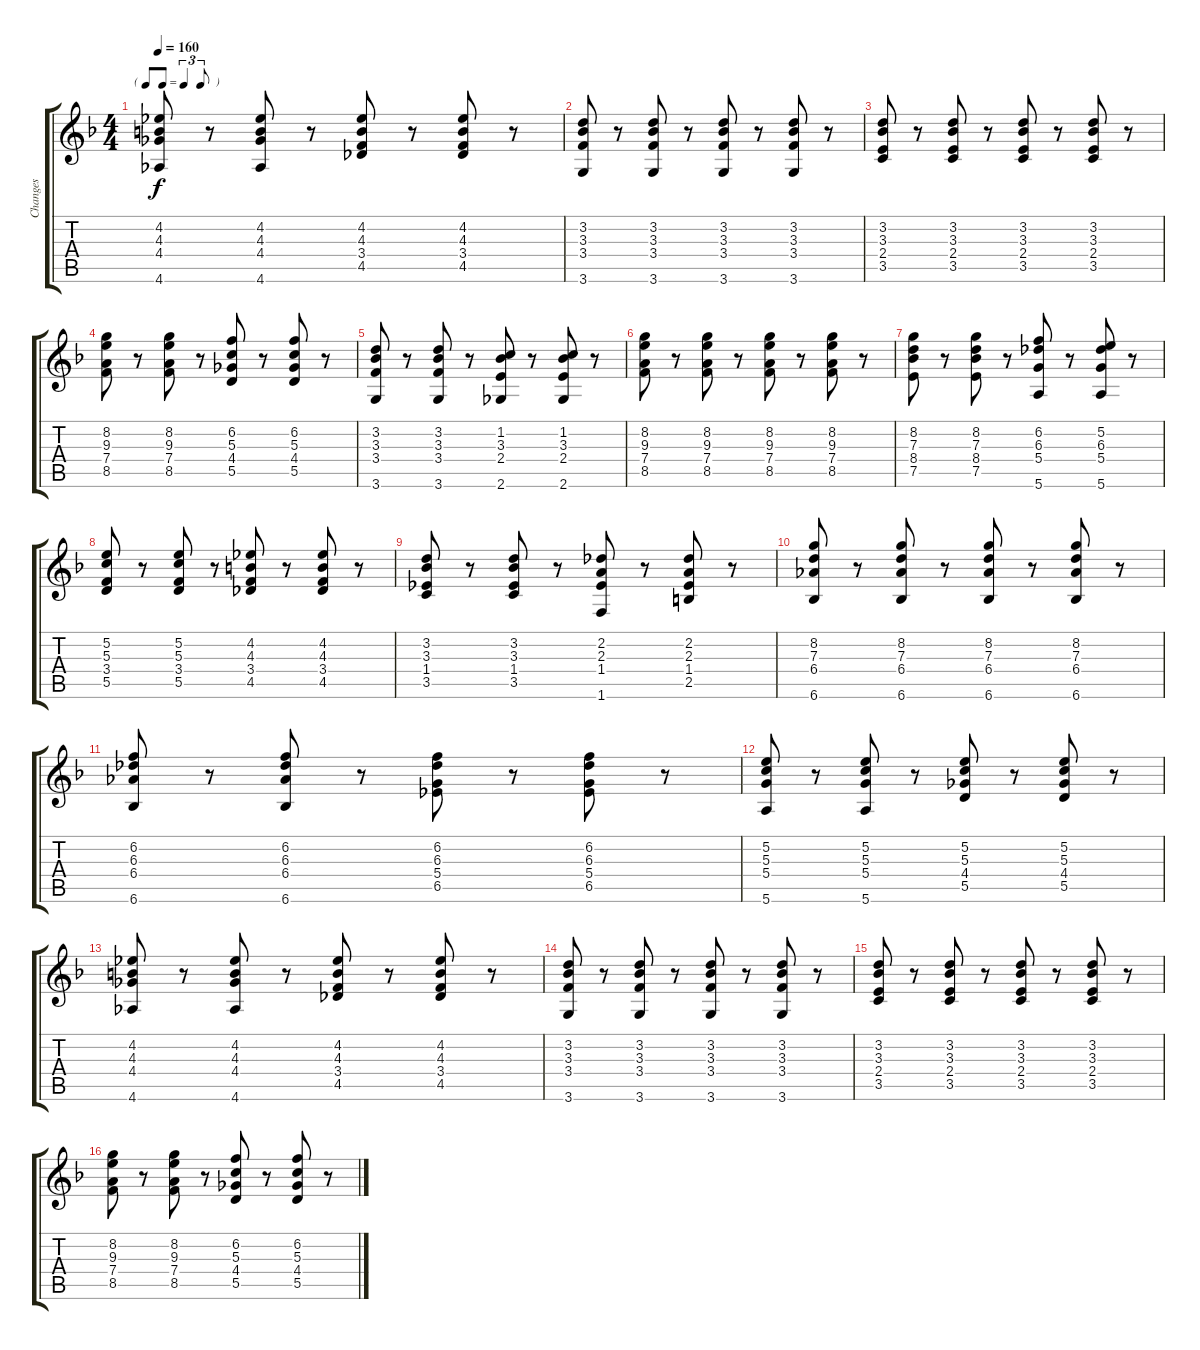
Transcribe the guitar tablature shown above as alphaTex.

\track ("Changes" "Changes") {instrument acousticguitarsteel}
\staff {score tabs}
\tuning (E4 B3 G3 D3 A2 E2) {hide}
\ts (4 4)
\tf triplet8th
\tempo 160
\clef g2
\ks f
(4.2 4.3 4.4 4.6).8{dy f} r.8 (4.2 4.3 4.4 4.6).8 r.8 (4.2 4.3 3.4 4.5).8 r.8 (4.2 4.3 3.4 4.5).8 r.8 |
(3.2 3.3 3.4 3.6).8 r.8 (3.2 3.3 3.4 3.6).8 r.8 (3.2 3.3 3.4 3.6).8 r.8 (3.2 3.3 3.4 3.6).8 r.8 |
(3.2 3.3 2.4 3.5).8 r.8 (3.2 3.3 2.4 3.5).8 r.8 (3.2 3.3 2.4 3.5).8 r.8 (3.2 3.3 2.4 3.5).8 r.8 |
(8.2 9.3 7.4 8.5).8 r.8 (8.2 9.3 7.4 8.5).8 r.8 (6.2 5.3 4.4 5.5).8 r.8 (6.2 5.3 4.4 5.5).8 r.8 |
(3.2 3.3 3.4 3.6).8 r.8 (3.2 3.3 3.4 3.6).8 r.8 (1.2 3.3 2.4 2.6).8 r.8 (1.2 3.3 2.4 2.6).8 r.8 |
(8.2 9.3 7.4 8.5).8 r.8 (8.2 9.3 7.4 8.5).8 r.8 (8.2 9.3 7.4 8.5).8 r.8 (8.2 9.3 7.4 8.5).8 r.8 |
(8.2 7.3 8.4 7.5).8 r.8 (8.2 7.3 8.4 7.5).8 r.8 (6.2 6.3 5.4 5.6).8 r.8 (5.2 6.3 5.4 5.6).8 r.8 |
(5.2 5.3 3.4 5.5).8 r.8 (5.2 5.3 3.4 5.5).8 r.8 (4.2 4.3 3.4 4.5).8 r.8 (4.2 4.3 3.4 4.5).8 r.8 |
(3.2 3.3 1.4 3.5).8 r.8 (3.2 3.3 1.4 3.5).8 r.8 (2.2 2.3 1.4 1.6).8 r.8 (2.2 2.3 1.4 2.5).8 r.8 |
(8.2 7.3 6.4 6.6).8 r.8 (8.2 7.3 6.4 6.6).8 r.8 (8.2 7.3 6.4 6.6).8 r.8 (8.2 7.3 6.4 6.6).8 r.8 |
(6.2 6.3 6.4 6.6).8 r.8 (6.2 6.3 6.4 6.6).8 r.8 (6.2 6.3 5.4 6.5).8 r.8 (6.2 6.3 5.4 6.5).8 r.8 |
(5.2 5.3 5.4 5.6).8 r.8 (5.2 5.3 5.4 5.6).8 r.8 (5.2 5.3 4.4 5.5).8 r.8 (5.2 5.3 4.4 5.5).8 r.8 |
(4.2 4.3 4.4 4.6).8 r.8 (4.2 4.3 4.4 4.6).8 r.8 (4.2 4.3 3.4 4.5).8 r.8 (4.2 4.3 3.4 4.5).8 r.8 |
(3.2 3.3 3.4 3.6).8 r.8 (3.2 3.3 3.4 3.6).8 r.8 (3.2 3.3 3.4 3.6).8 r.8 (3.2 3.3 3.4 3.6).8 r.8 |
(3.2 3.3 2.4 3.5).8 r.8 (3.2 3.3 2.4 3.5).8 r.8 (3.2 3.3 2.4 3.5).8 r.8 (3.2 3.3 2.4 3.5).8 r.8 |
(8.2 9.3 7.4 8.5).8 r.8 (8.2 9.3 7.4 8.5).8 r.8 (6.2 5.3 4.4 5.5).8 r.8 (6.2 5.3 4.4 5.5).8 r.8
